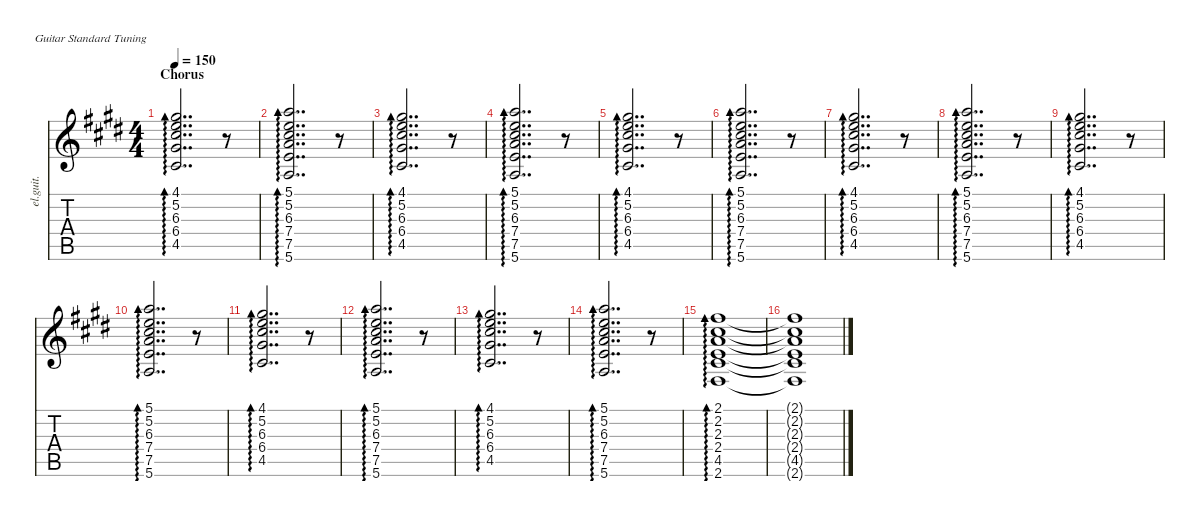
\defaultSystemsLayout 4
\hideDynamics
\bracketExtendMode nobrackets
\otherSystemsTrackNameOrientation horizontal
\track ("Guitar I - A. Summers" "el.guit.") {mute instrument electricguitarclean}
\staff {score tabs}
\tuning (E4 B3 G3 D3 A2 E2)
\ts (4 4)
\section ("" "Chorus")
\tempo 150
\clef g2
\ks c#minor
(4.5{acc #} 6.4{acc #} 6.3{acc #} 5.2{acc forcenatural} 4.1{acc #}).2{dd ad 0 dy mf beam Up} r.8{beam Up} |
(5.1{acc forcenatural} 5.2{acc forcenatural} 6.3{acc #} 7.4{acc forcenatural} 7.5{acc forcenatural} 5.6{acc forcenatural}).2{dd ad 0 beam Up} r.8{beam Up} |
(4.5{acc #} 6.4{acc #} 6.3{acc #} 5.2{acc forcenatural} 4.1{acc #}).2{dd ad 0 beam Up} r.8{beam Up} |
(5.1{acc forcenatural} 5.2{acc forcenatural} 6.3{acc #} 7.4{acc forcenatural} 7.5{acc forcenatural} 5.6{acc forcenatural}).2{dd ad 0 beam Up} r.8{beam Up} |
(4.5{acc #} 6.4{acc #} 6.3{acc #} 5.2{acc forcenatural} 4.1{acc #}).2{dd ad 0 beam Up} r.8{beam Up} |
(5.1{acc forcenatural} 5.2{acc forcenatural} 6.3{acc #} 7.4{acc forcenatural} 7.5{acc forcenatural} 5.6{acc forcenatural}).2{dd ad 0 beam Up} r.8{beam Up} |
(4.5{acc #} 6.4{acc #} 6.3{acc #} 5.2{acc forcenatural} 4.1{acc #}).2{dd ad 0 beam Up} r.8{beam Up} |
(5.1{acc forcenatural} 5.2{acc forcenatural} 6.3{acc #} 7.4{acc forcenatural} 7.5{acc forcenatural} 5.6{acc forcenatural}).2{dd ad 0 beam Up} r.8{beam Up} |
(4.5{acc #} 6.4{acc #} 6.3{acc #} 5.2{acc forcenatural} 4.1{acc #}).2{dd ad 0 beam Up} r.8{beam Up} |
(5.1{acc forcenatural} 5.2{acc forcenatural} 6.3{acc #} 7.4{acc forcenatural} 7.5{acc forcenatural} 5.6{acc forcenatural}).2{dd ad 0 beam Up} r.8{beam Up} |
(4.5{acc #} 6.4{acc #} 6.3{acc #} 5.2{acc forcenatural} 4.1{acc #}).2{dd ad 0 beam Up} r.8{beam Up} |
(5.1{acc forcenatural} 5.2{acc forcenatural} 6.3{acc #} 7.4{acc forcenatural} 7.5{acc forcenatural} 5.6{acc forcenatural}).2{dd ad 0 beam Up} r.8{beam Up} |
(4.5{acc #} 6.4{acc #} 6.3{acc #} 5.2{acc forcenatural} 4.1{acc #}).2{dd ad 0 beam Up} r.8{beam Up} |
(5.1{acc forcenatural} 5.2{acc forcenatural} 6.3{acc #} 7.4{acc forcenatural} 7.5{acc forcenatural} 5.6{acc forcenatural}).2{dd ad 0 beam Up} r.8{beam Up} |
(2.6{acc #} 4.5{acc #} 2.4{acc forcenatural} 2.3{acc forcenatural} 2.2{acc #} 2.1{acc #}).1{ad 0 beam Up} |
(2.1{t acc #} 2.2{t acc #} 2.3{t acc forcenatural} 2.4{t acc forcenatural} 4.5{t acc #} 2.6{t acc #}).1{beam Up}
